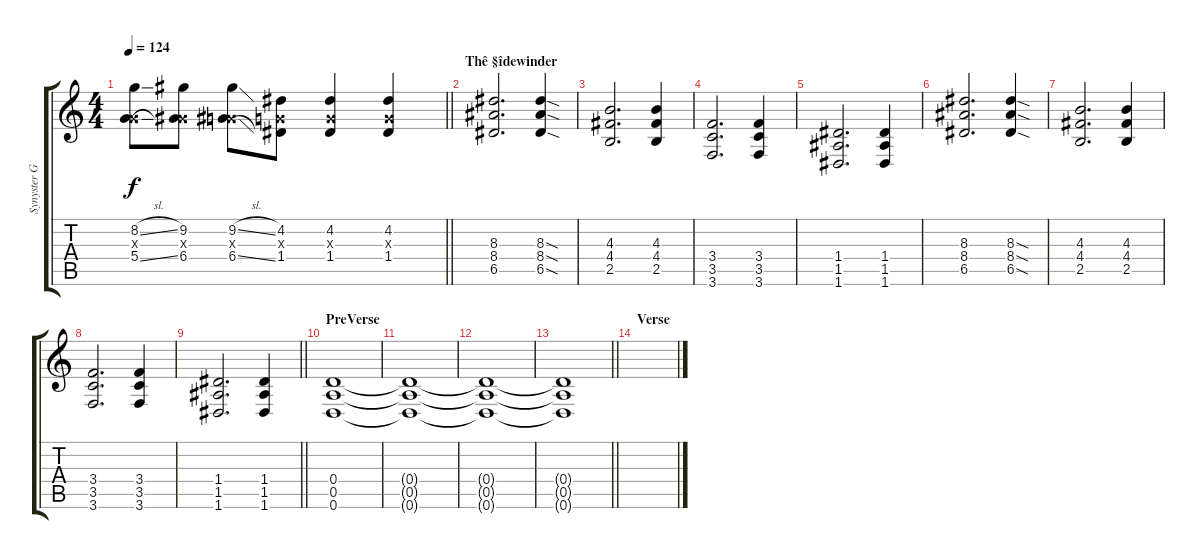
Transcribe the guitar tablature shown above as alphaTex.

\track ("Synyster Gates" "Synyster G") {instrument distortionguitar}
\staff {score tabs}
\tuning (E4 B3 G3 D3 A2 D2) {hide}
\ts (4 4)
\tempo 124
\clef g2
\barLineRight lightlight
\ks c
(8.2{sl} 0.3{x} 5.4{sl}).8{dy f} (9.2 0.3{x} 6.4).8 (9.2{sl} 0.3{x} 6.4{sl}).8 (4.2 0.3{x} 1.4).8 (4.2 0.3{x} 1.4).4 (4.2 0.3{x} 1.4).4 |
\section ("" "Thê §îdewinder")
(8.3 8.4 6.5).2{d} (8.3{sod} 8.4{sod} 6.5{sod}).4 |
(4.3 4.4 2.5).2{d} (4.3 4.4 2.5).4 |
(3.4 3.5 3.6).2{d} (3.4 3.5 3.6).4 |
(1.4 1.5 1.6).2{d} (1.4 1.5 1.6).4 |
(8.3 8.4 6.5).2{d} (8.3{sod} 8.4{sod} 6.5{sod}).4 |
(4.3 4.4 2.5).2{d} (4.3 4.4 2.5).4 |
(3.4 3.5 3.6).2{d} (3.4 3.5 3.6).4 |
\barLineRight lightlight
(1.4 1.5 1.6).2{d} (1.4 1.5 1.6).4 |
\section ("" "PreVerse")
(0.4 0.5 0.6).1 |
(0.4{t} 0.5{t} 0.6{t}).1 |
(0.4{t} 0.5{t} 0.6{t}).1 |
\barLineRight lightlight
(0.4{t} 0.5{t} 0.6{t}).1 |
\section ("" "Verse")
